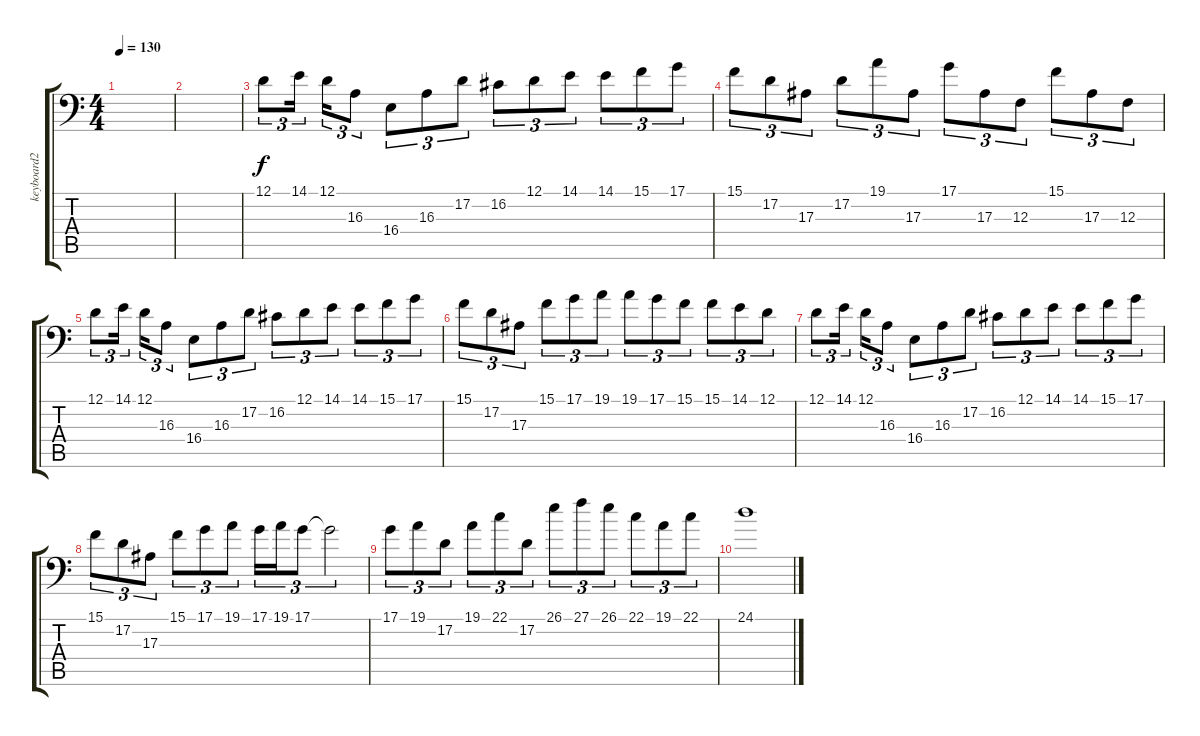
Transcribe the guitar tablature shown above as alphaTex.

\track ("keyboard2" "keyboard2") {instrument pad7halo}
\staff {score tabs}
\tuning (D3 A2 F2 C2 G1 D1) {hide}
\ts (4 4)
\tempo 130
\clef f4
\ks c
|
|
12.1.8{tu (3 2)} 14.1.16{tu (3 2) beam splitsecondary} 12.1.16{tu (3 2)} 16.3.8{tu (3 2)} 16.4.8{tu (3 2)} 16.3.8{tu (3 2)} 17.2.8{tu (3 2)} 16.2.8{tu (3 2)} 12.1.8{tu (3 2)} 14.1.8{tu (3 2)} 14.1.8{tu (3 2)} 15.1.8{tu (3 2)} 17.1.8{tu (3 2)} |
15.1.8{tu (3 2)} 17.2.8{tu (3 2)} 17.3.8{tu (3 2)} 17.2.8{tu (3 2)} 19.1.8{tu (3 2)} 17.3.8{tu (3 2)} 17.1.8{tu (3 2)} 17.3.8{tu (3 2)} 12.3.8{tu (3 2)} 15.1.8{tu (3 2)} 17.3.8{tu (3 2)} 12.3.8{tu (3 2)} |
12.1.8{tu (3 2)} 14.1.16{tu (3 2) beam splitsecondary} 12.1.16{tu (3 2)} 16.3.8{tu (3 2)} 16.4.8{tu (3 2)} 16.3.8{tu (3 2)} 17.2.8{tu (3 2)} 16.2.8{tu (3 2)} 12.1.8{tu (3 2)} 14.1.8{tu (3 2)} 14.1.8{tu (3 2)} 15.1.8{tu (3 2)} 17.1.8{tu (3 2)} |
15.1.8{tu (3 2)} 17.2.8{tu (3 2)} 17.3.8{tu (3 2)} 15.1.8{tu (3 2)} 17.1.8{tu (3 2)} 19.1.8{tu (3 2)} 19.1.8{tu (3 2)} 17.1.8{tu (3 2)} 15.1.8{tu (3 2)} 15.1.8{tu (3 2)} 14.1.8{tu (3 2)} 12.1.8{tu (3 2)} |
12.1.8{tu (3 2)} 14.1.16{tu (3 2) beam splitsecondary} 12.1.16{tu (3 2)} 16.3.8{tu (3 2)} 16.4.8{tu (3 2)} 16.3.8{tu (3 2)} 17.2.8{tu (3 2)} 16.2.8{tu (3 2)} 12.1.8{tu (3 2)} 14.1.8{tu (3 2)} 14.1.8{tu (3 2)} 15.1.8{tu (3 2)} 17.1.8{tu (3 2)} |
15.1.8{tu (3 2)} 17.2.8{tu (3 2)} 17.3.8{tu (3 2)} 15.1.8{tu (3 2)} 17.1.8{tu (3 2)} 19.1.8{tu (3 2)} 17.1.16{tu (3 2)} 19.1.16{tu (3 2)} 17.1.8{tu (3 2)} 17.1{t}.2{tu (3 2)} |
17.1.8{tu (3 2)} 19.1.8{tu (3 2)} 17.2.8{tu (3 2)} 19.1.8{tu (3 2)} 22.1.8{tu (3 2)} 17.2.8{tu (3 2)} 26.1.8{tu (3 2)} 27.1.8{tu (3 2)} 26.1.8{tu (3 2)} 22.1.8{tu (3 2)} 19.1.8{tu (3 2)} 22.1.8{tu (3 2)} |
24.1.1{volume 9}
